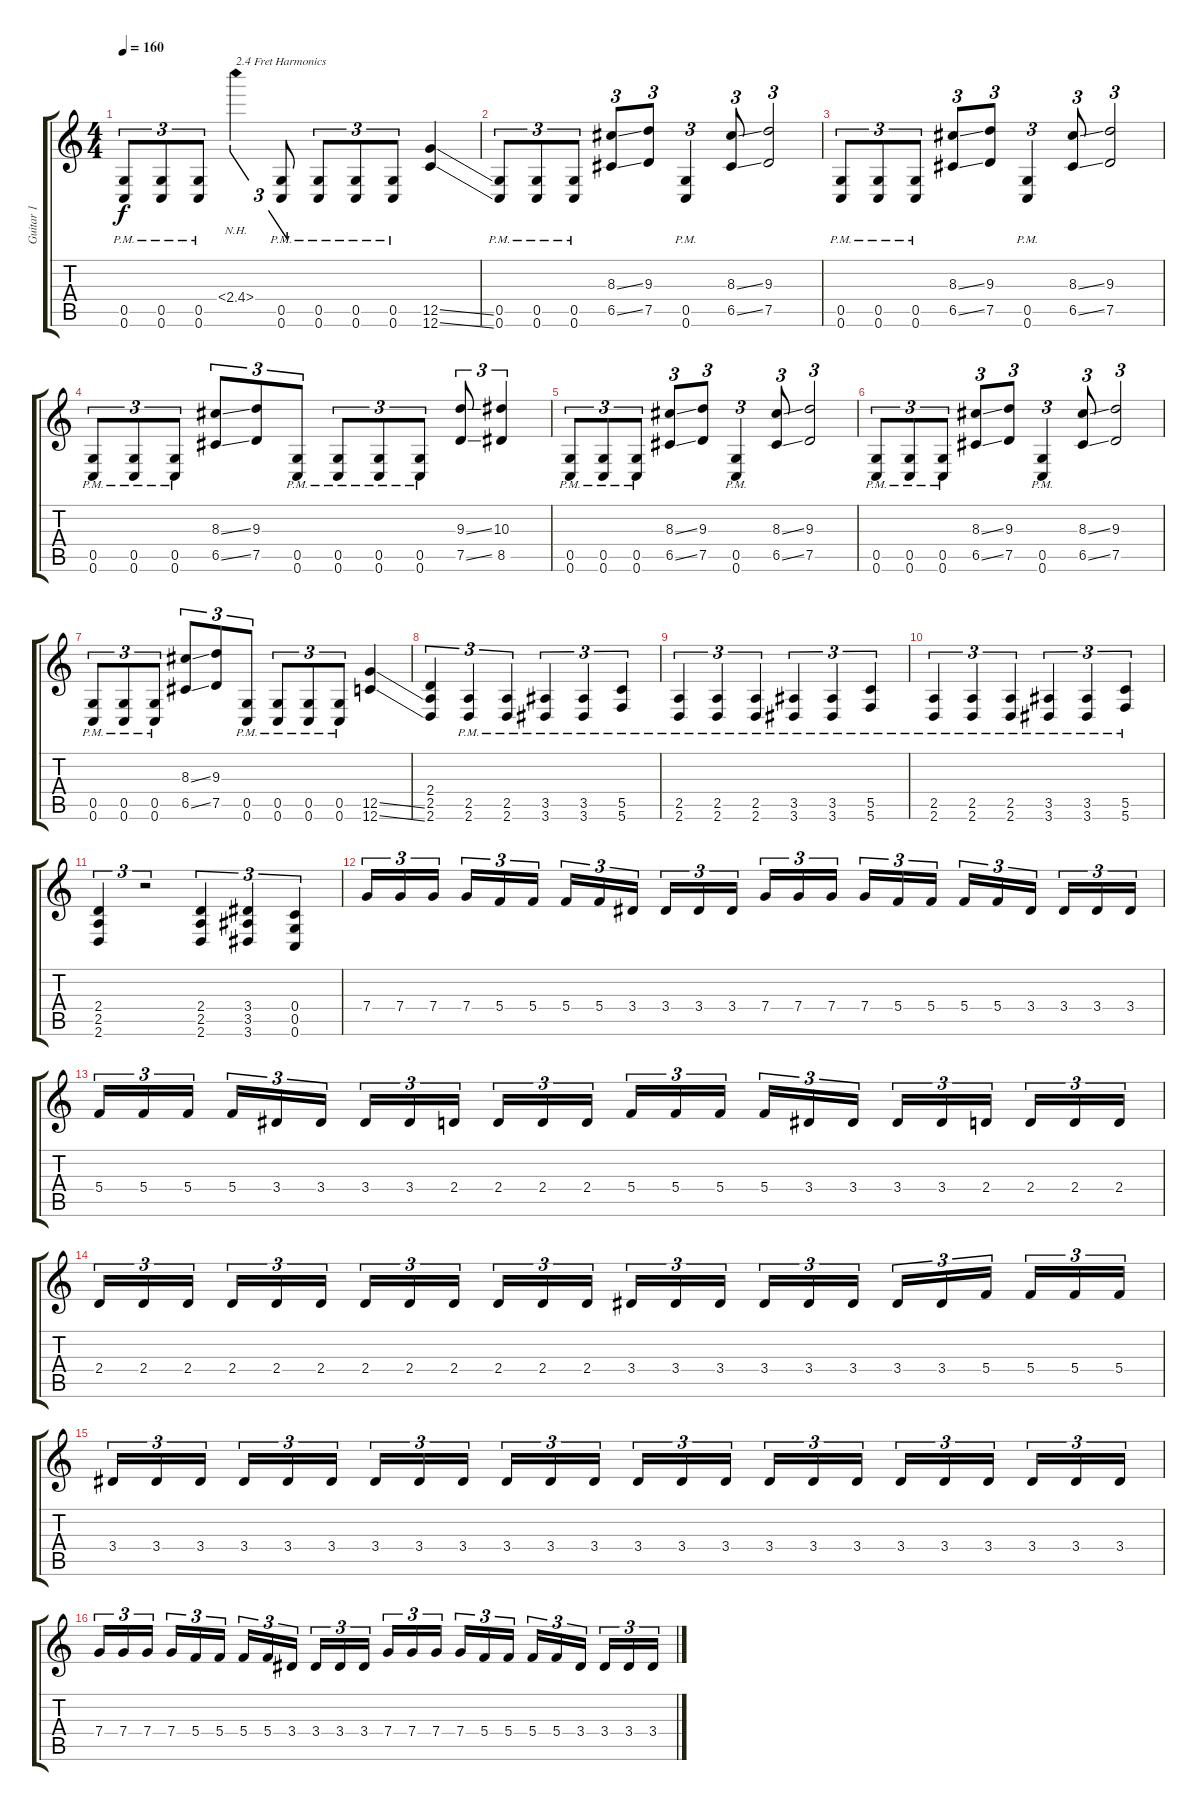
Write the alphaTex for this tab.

\track ("Guitar 1" "Guitar 1") {instrument distortionguitar}
\staff {score tabs}
\tuning (D4 A3 F3 C3 G2 C2) {hide}
\ts (4 4)
\tempo 160
\clef g2
\ks c
(0.5{pm} 0.6{pm}).8{tu (3 2) dy f} (0.5{pm} 0.6{pm}).8{tu (3 2)} (0.5{pm} 0.6{pm}).8{tu (3 2)} 2.4{nh}.4{tu (3 2) txt "2.4 Fret Harmonics" instrument guitarharmonics} (0.5{pm} 0.6{pm}).8{tu (3 2) instrument distortionguitar} (0.5{pm} 0.6{pm}).8{tu (3 2)} (0.5{pm} 0.6{pm}).8{tu (3 2)} (0.5{pm} 0.6{pm}).8{tu (3 2)} (12.5{ss} 12.6{ss}).4 |
(0.5 0.6{pm}).8{tu (3 2)} (0.5 0.6{pm}).8{tu (3 2)} (0.5 0.6{pm}).8{tu (3 2)} (8.3{ss} 6.5{ss}).8{tu (3 2)} (9.3 7.5).8{tu (3 2)} (0.5{pm} 0.6{pm}).4{tu (3 2)} (8.3{ss} 6.5{ss}).8{tu (3 2)} (9.3 7.5).2{tu (3 2)} |
(0.5 0.6{pm}).8{tu (3 2)} (0.5 0.6{pm}).8{tu (3 2)} (0.5 0.6{pm}).8{tu (3 2)} (8.3{ss} 6.5{ss}).8{tu (3 2)} (9.3 7.5).8{tu (3 2)} (0.5{pm} 0.6{pm}).4{tu (3 2)} (8.3{ss} 6.5{ss}).8{tu (3 2)} (9.3 7.5).2{tu (3 2)} |
(0.5 0.6{pm}).8{tu (3 2)} (0.5 0.6{pm}).8{tu (3 2)} (0.5 0.6{pm}).8{tu (3 2)} (8.3{ss} 6.5{ss}).8{tu (3 2)} (9.3 7.5).8{tu (3 2)} (0.5{pm} 0.6{pm}).8{tu (3 2)} (0.5{pm} 0.6{pm}).8{tu (3 2)} (0.5{pm} 0.6{pm}).8{tu (3 2)} (0.5{pm} 0.6{pm}).8{tu (3 2)} (9.3{ss} 7.5{ss}).8{tu (3 2)} (10.3 8.5).4{tu (3 2)} |
(0.5 0.6{pm}).8{tu (3 2)} (0.5 0.6{pm}).8{tu (3 2)} (0.5 0.6{pm}).8{tu (3 2)} (8.3{ss} 6.5{ss}).8{tu (3 2)} (9.3 7.5).8{tu (3 2)} (0.5{pm} 0.6{pm}).4{tu (3 2)} (8.3{ss} 6.5{ss}).8{tu (3 2)} (9.3 7.5).2{tu (3 2)} |
(0.5 0.6{pm}).8{tu (3 2)} (0.5 0.6{pm}).8{tu (3 2)} (0.5 0.6{pm}).8{tu (3 2)} (8.3{ss} 6.5{ss}).8{tu (3 2)} (9.3 7.5).8{tu (3 2)} (0.5{pm} 0.6{pm}).4{tu (3 2)} (8.3{ss} 6.5{ss}).8{tu (3 2)} (9.3 7.5).2{tu (3 2)} |
(0.5 0.6{pm}).8{tu (3 2)} (0.5 0.6{pm}).8{tu (3 2)} (0.5 0.6{pm}).8{tu (3 2)} (8.3{ss} 6.5{ss}).8{tu (3 2)} (9.3 7.5).8{tu (3 2)} (0.5{pm} 0.6{pm}).8{tu (3 2)} (0.5{pm} 0.6{pm}).8{tu (3 2)} (0.5{pm} 0.6{pm}).8{tu (3 2)} (0.5{pm} 0.6{pm}).8{tu (3 2)} (12.5{ss} 12.6{ss}).4 |
(2.4 2.5 2.6).4{tu (3 2)} (2.5{pm} 2.6{pm}).4{tu (3 2)} (2.5{pm} 2.6{pm}).4{tu (3 2)} (3.5{pm} 3.6{pm}).4{tu (3 2)} (3.5{pm} 3.6{pm}).4{tu (3 2)} (5.5{pm} 5.6{pm}).4{tu (3 2)} |
(2.5{pm} 2.6{pm}).4{tu (3 2)} (2.5{pm} 2.6{pm}).4{tu (3 2)} (2.5{pm} 2.6{pm}).4{tu (3 2)} (3.5{pm} 3.6{pm}).4{tu (3 2)} (3.5{pm} 3.6{pm}).4{tu (3 2)} (5.5{pm} 5.6{pm}).4{tu (3 2)} |
(2.5{pm} 2.6{pm}).4{tu (3 2)} (2.5{pm} 2.6{pm}).4{tu (3 2)} (2.5{pm} 2.6{pm}).4{tu (3 2)} (3.5{pm} 3.6{pm}).4{tu (3 2)} (3.5{pm} 3.6{pm}).4{tu (3 2)} (5.5{pm} 5.6{pm}).4{tu (3 2)} |
(2.4 2.5 2.6).4{tu (3 2)} r.2{tu (3 2)} (2.4 2.5 2.6).4{tu (3 2)} (3.4 3.5 3.6).4{tu (3 2)} (0.4 0.5 0.6).4{tu (3 2)} |
7.4.16{tu (3 2)} 7.4.16{tu (3 2)} 7.4.16{tu (3 2)} 7.4.16{tu (3 2)} 5.4.16{tu (3 2)} 5.4.16{tu (3 2)} 5.4.16{tu (3 2)} 5.4.16{tu (3 2)} 3.4.16{tu (3 2)} 3.4.16{tu (3 2)} 3.4.16{tu (3 2)} 3.4.16{tu (3 2)} 7.4.16{tu (3 2)} 7.4.16{tu (3 2)} 7.4.16{tu (3 2)} 7.4.16{tu (3 2)} 5.4.16{tu (3 2)} 5.4.16{tu (3 2)} 5.4.16{tu (3 2)} 5.4.16{tu (3 2)} 3.4.16{tu (3 2)} 3.4.16{tu (3 2)} 3.4.16{tu (3 2)} 3.4.16{tu (3 2)} |
5.4.16{tu (3 2)} 5.4.16{tu (3 2)} 5.4.16{tu (3 2)} 5.4.16{tu (3 2)} 3.4.16{tu (3 2)} 3.4.16{tu (3 2)} 3.4.16{tu (3 2)} 3.4.16{tu (3 2)} 2.4.16{tu (3 2)} 2.4.16{tu (3 2)} 2.4.16{tu (3 2)} 2.4.16{tu (3 2)} 5.4.16{tu (3 2)} 5.4.16{tu (3 2)} 5.4.16{tu (3 2)} 5.4.16{tu (3 2)} 3.4.16{tu (3 2)} 3.4.16{tu (3 2)} 3.4.16{tu (3 2)} 3.4.16{tu (3 2)} 2.4.16{tu (3 2)} 2.4.16{tu (3 2)} 2.4.16{tu (3 2)} 2.4.16{tu (3 2)} |
2.4.16{tu (3 2)} 2.4.16{tu (3 2)} 2.4.16{tu (3 2)} 2.4.16{tu (3 2)} 2.4.16{tu (3 2)} 2.4.16{tu (3 2)} 2.4.16{tu (3 2)} 2.4.16{tu (3 2)} 2.4.16{tu (3 2)} 2.4.16{tu (3 2)} 2.4.16{tu (3 2)} 2.4.16{tu (3 2)} 3.4.16{tu (3 2)} 3.4.16{tu (3 2)} 3.4.16{tu (3 2)} 3.4.16{tu (3 2)} 3.4.16{tu (3 2)} 3.4.16{tu (3 2)} 3.4.16{tu (3 2)} 3.4.16{tu (3 2)} 5.4.16{tu (3 2)} 5.4.16{tu (3 2)} 5.4.16{tu (3 2)} 5.4.16{tu (3 2)} |
3.4.16{tu (3 2)} 3.4.16{tu (3 2)} 3.4.16{tu (3 2)} 3.4.16{tu (3 2)} 3.4.16{tu (3 2)} 3.4.16{tu (3 2)} 3.4.16{tu (3 2)} 3.4.16{tu (3 2)} 3.4.16{tu (3 2)} 3.4.16{tu (3 2)} 3.4.16{tu (3 2)} 3.4.16{tu (3 2)} 3.4.16{tu (3 2)} 3.4.16{tu (3 2)} 3.4.16{tu (3 2)} 3.4.16{tu (3 2)} 3.4.16{tu (3 2)} 3.4.16{tu (3 2)} 3.4.16{tu (3 2)} 3.4.16{tu (3 2)} 3.4.16{tu (3 2)} 3.4.16{tu (3 2)} 3.4.16{tu (3 2)} 3.4.16{tu (3 2)} |
7.4.16{tu (3 2)} 7.4.16{tu (3 2)} 7.4.16{tu (3 2)} 7.4.16{tu (3 2)} 5.4.16{tu (3 2)} 5.4.16{tu (3 2)} 5.4.16{tu (3 2)} 5.4.16{tu (3 2)} 3.4.16{tu (3 2)} 3.4.16{tu (3 2)} 3.4.16{tu (3 2)} 3.4.16{tu (3 2)} 7.4.16{tu (3 2)} 7.4.16{tu (3 2)} 7.4.16{tu (3 2)} 7.4.16{tu (3 2)} 5.4.16{tu (3 2)} 5.4.16{tu (3 2)} 5.4.16{tu (3 2)} 5.4.16{tu (3 2)} 3.4.16{tu (3 2)} 3.4.16{tu (3 2)} 3.4.16{tu (3 2)} 3.4.16{tu (3 2)}
